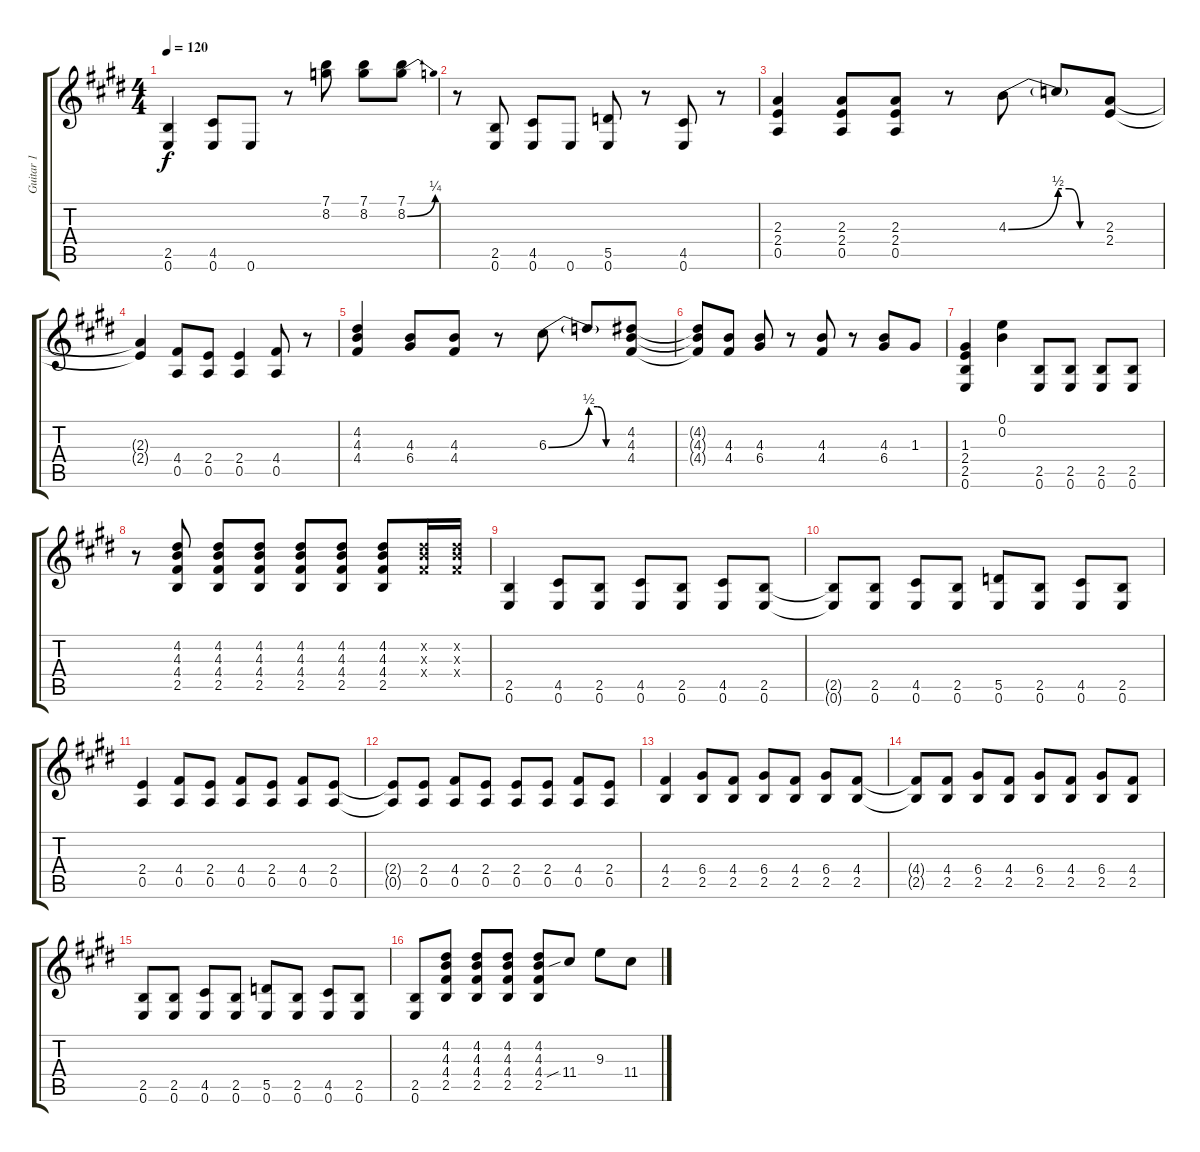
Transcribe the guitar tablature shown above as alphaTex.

\track ("Guitar 1" "Guitar 1") {instrument distortionguitar}
\staff {score tabs}
\tuning (E4 B3 G3 D3 A2 E2) {hide}
\ts (4 4)
\tempo 120
\clef g2
\ks e
(2.5 0.6).4{dy f} (4.5 0.6).8 0.6.8 r.8 (7.1 8.2).8 (7.1 8.2).8 (7.1 8.2{be (bend 0 0 60 1)}).8 |
r.8 (2.5 0.6).8 (4.5 0.6).8 0.6.8 (5.5 0.6).8 r.8 (4.5 0.6).8 r.8 |
(2.3 2.4 0.5).4 (2.3 2.4 0.5).8 (2.3 2.4 0.5).8 r.8 4.3{be (bend 0 0 60 2)}.8 4.3{be (custom 0 2 15 2 30 0 60 0) t}.8 (2.3 2.4).8 |
(2.3{t} 2.4{t}).4 (4.4 0.5).8 (2.4 0.5).8 (2.4 0.5).4 (4.4 0.5).8 r.8 |
(4.2 4.3 4.4).4 (4.3 6.4).8 (4.3 4.4).8 r.8 6.3{be (bend 0 0 60 2)}.8 6.3{be (custom 0 2 15 2 30 0 60 0) t}.8 (4.2 4.3 4.4).8 |
(4.2{t} 4.3{t} 4.4{t}).8 (4.3 4.4).8 (4.3 6.4).8 r.8 (4.3 4.4).8 r.8 (4.3 6.4).8 1.3.8 |
(1.3 2.4 2.5 0.6).4 (0.1 0.2).4 (2.5 0.6).8 (2.5 0.6).8 (2.5 0.6).8 (2.5 0.6).8 |
r.8 (4.2 4.3 4.4 2.5).8 (4.2 4.3 4.4 2.5).8 (4.2 4.3 4.4 2.5).8 (4.2 4.3 4.4 2.5).8 (4.2 4.3 4.4 2.5).8 (4.2 4.3 4.4 2.5).8 (4.2{x} 4.3{x} 4.4{x}).16 (4.2{x} 4.3{x} 4.4{x}).16 |
(2.5 0.6).4 (4.5 0.6).8 (2.5 0.6).8 (4.5 0.6).8 (2.5 0.6).8 (4.5 0.6).8 (2.5 0.6).8 |
(2.5{t} 0.6{t}).8 (2.5 0.6).8 (4.5 0.6).8 (2.5 0.6).8 (5.5 0.6).8 (2.5 0.6).8 (4.5 0.6).8 (2.5 0.6).8 |
(2.4 0.5).4 (4.4 0.5).8 (2.4 0.5).8 (4.4 0.5).8 (2.4 0.5).8 (4.4 0.5).8 (2.4 0.5).8 |
(2.4{t} 0.5{t}).8 (2.4 0.5).8 (4.4 0.5).8 (2.4 0.5).8 (2.4 0.5).8 (2.4 0.5).8 (4.4 0.5).8 (2.4 0.5).8 |
(4.4 2.5).4 (6.4 2.5).8 (4.4 2.5).8 (6.4 2.5).8 (4.4 2.5).8 (6.4 2.5).8 (4.4 2.5).8 |
(4.4{t} 2.5{t}).8 (4.4 2.5).8 (6.4 2.5).8 (4.4 2.5).8 (6.4 2.5).8 (4.4 2.5).8 (6.4 2.5).8 (4.4 2.5).8 |
(2.5 0.6).8 (2.5 0.6).8 (4.5 0.6).8 (2.5 0.6).8 (5.5 0.6).8 (2.5 0.6).8 (4.5 0.6).8 (2.5 0.6).8 |
(2.5 0.6).8 (4.2 4.3 4.4 2.5).8 (4.2 4.3 4.4 2.5).8 (4.2 4.3 4.4 2.5).8 (4.2 4.3 4.4 2.5).8 11.4{sib}.8 9.3.8 11.4.8
